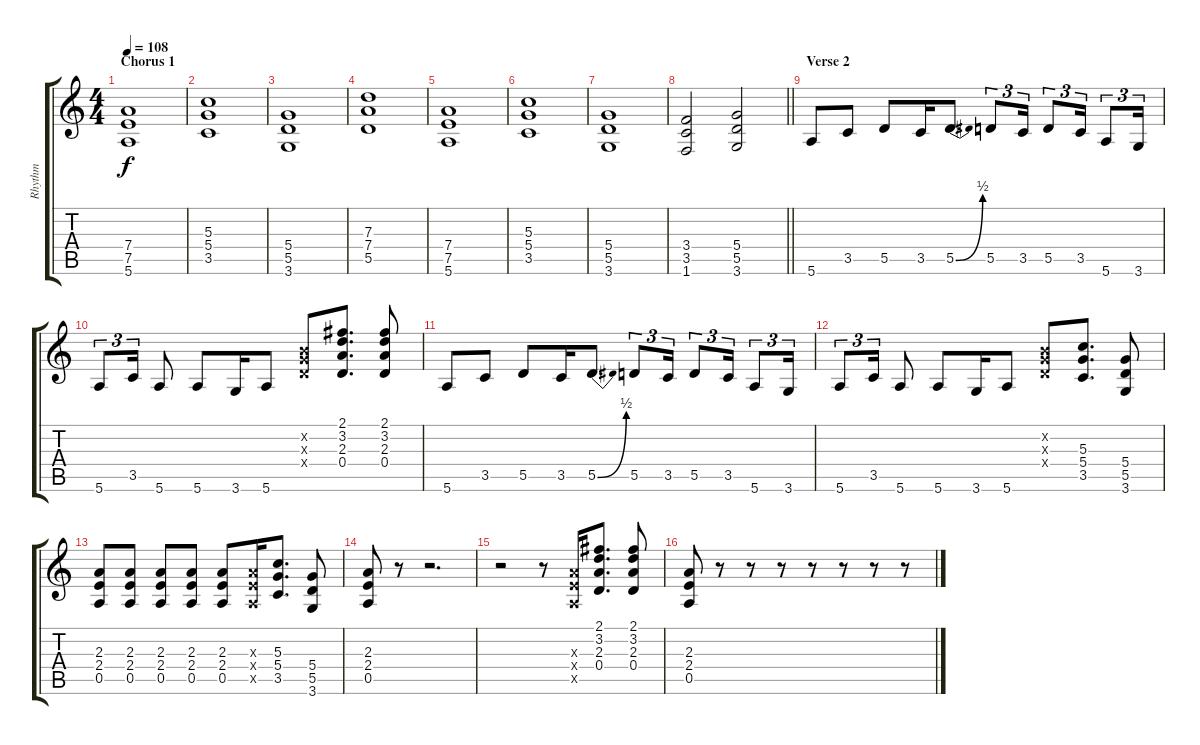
\track ("Rhythm" "Rhythm") {instrument distortionguitar}
\staff {score tabs}
\tuning (E4 B3 G3 D3 A2 E2) {hide}
\ts (4 4)
\section ("" "Chorus 1")
\tempo 108
\clef g2
\ks c
(7.4 7.5 5.6).1{dy f} |
(5.3 5.4 3.5).1 |
(5.4 5.5 3.6).1 |
(7.3 7.4 5.5).1 |
(7.4 7.5 5.6).1 |
(5.3 5.4 3.5).1 |
(5.4 5.5 3.6).1 |
\barLineRight lightlight
(3.4 3.5 1.6).2 (5.4 5.5 3.6).2 |
\section ("" "Verse 2")
5.6.8 3.5.8 5.5.8 3.5.16 5.5{be (bend 0 0 60 2)}.8{d} 5.5.8{tu (3 2)} 3.5.16{tu (3 2)} 5.5.8{tu (3 2)} 3.5.16{tu (3 2)} 5.6.8{tu (3 2)} 3.6.16{tu (3 2)} |
5.6.8{tu (3 2)} 3.5.16{tu (3 2)} 5.6.8 5.6.8 3.6.16 5.6.8 (0.2{x} 0.3{x} 0.4{x}).8 (2.1 3.2 2.3 0.4).8{d} (2.1 3.2 2.3 0.4).8 |
5.6.8 3.5.8 5.5.8 3.5.16 5.5{be (bend 0 0 60 2)}.8{d} 5.5.8{tu (3 2)} 3.5.16{tu (3 2)} 5.5.8{tu (3 2)} 3.5.16{tu (3 2)} 5.6.8{tu (3 2)} 3.6.16{tu (3 2)} |
5.6.8{tu (3 2)} 3.5.16{tu (3 2)} 5.6.8 5.6.8 3.6.16 5.6.8 (0.2{x} 0.3{x} 0.4{x}).8 (5.3 5.4 3.5).8{d} (5.4 5.5 3.6).8 |
(2.3 2.4 0.5).8 (2.3 2.4 0.5).8 (2.3 2.4 0.5).8 (2.3 2.4 0.5).8 (2.3 2.4 0.5).8 (2.3{x} 2.4{x} 0.5{x}).16 (5.3 5.4 3.5).8{d} (5.4 5.5 3.6).8 |
(2.3 2.4 0.5).8 r.8 r.2{d} |
r.2 r.8 (2.3{x} 2.4{x} 0.5{x}).16 (2.1 3.2 2.3 0.4).8{d} (2.1 3.2 2.3 0.4).8 |
(2.3 2.4 0.5).8 r.8 r.8 r.8 r.8 r.8 r.8 r.8
